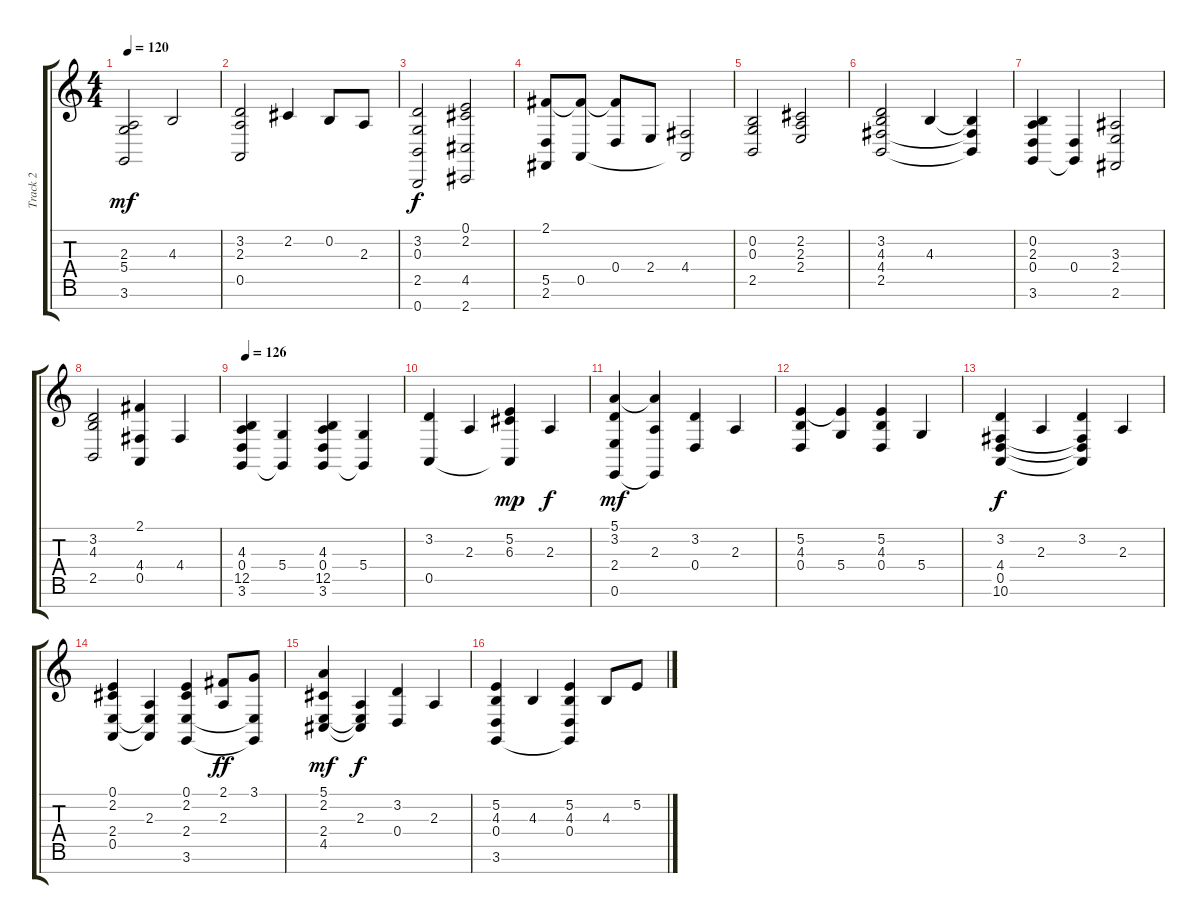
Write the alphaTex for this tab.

\track ("Track 2" "Track 2") {instrument pad1newage}
\staff {score tabs}
\tuning (E4 B3 G3 D3 A2 E2 B1) {hide}
\ts (4 4)
\tempo 120
\clef g2
\ks c
(2.3 5.4 3.6).2{dy mf} 4.3.2 |
(3.2 2.3 0.5).2 2.2.4 0.2.8 2.3.8 |
(3.2 0.3 2.5 0.7).2{dy f} (0.1 2.2 4.5 2.7).2 |
(2.1 5.5 2.6).8 (2.1{t} 0.5).8 (2.1{t} 0.4).8 2.4.8 (4.4 0.5{t}).2 |
(0.2 0.3 2.5).2 (2.2 2.3 2.4).2 |
(3.2 4.3 4.4 2.5).2 4.3.4 (4.3{t} 4.4{t} 2.5{t}).4 |
(0.2 2.3 0.4 3.6).4 (0.4 3.6{t}).4 (3.3 2.4 2.6).2 |
(3.2 4.3 2.5).2 (2.1 4.4 0.5).4 4.4.4 |
\tempo 126
(4.3 0.4 12.5 3.6).4 (5.4 3.6{t}).4 (4.3 0.4 12.5 3.6).4 (5.4 3.6{t}).4 |
(3.2 0.5).4 2.3.4 (5.2 6.3 0.5{t}).4{dy mp} 2.3.4{dy f} |
(5.1 3.2 2.4 0.6).4{dy mf} (5.1{t} 2.3 0.6{t}).4 (3.2 0.4).4 2.3.4 |
(5.2 4.3 0.4).4 (5.2{t} 5.4).4 (5.2 4.3 0.4).4 5.4.4 |
(3.2 4.4 0.5 10.6).4{dy f} 2.3.4 (3.2 4.4{t} 0.5{t} 10.6{t}).4 2.3.4 |
(0.1 2.2 2.4 0.5).4 (2.3 2.4{t} 0.5{t}).4 (0.1 2.2 2.4 3.6).4 (2.1 2.3).8{dy ff} (3.1 2.4{t} 3.6{t}).8 |
(5.1 2.2 2.4 4.5).4{dy mf} (2.3 2.4{t} 4.5{t}).4{dy f} (3.2 0.4).4 2.3.4 |
(5.2 4.3 0.4 3.6).4 4.3.4 (5.2 4.3 0.4 3.6{t}).4 4.3.8 5.2.8
